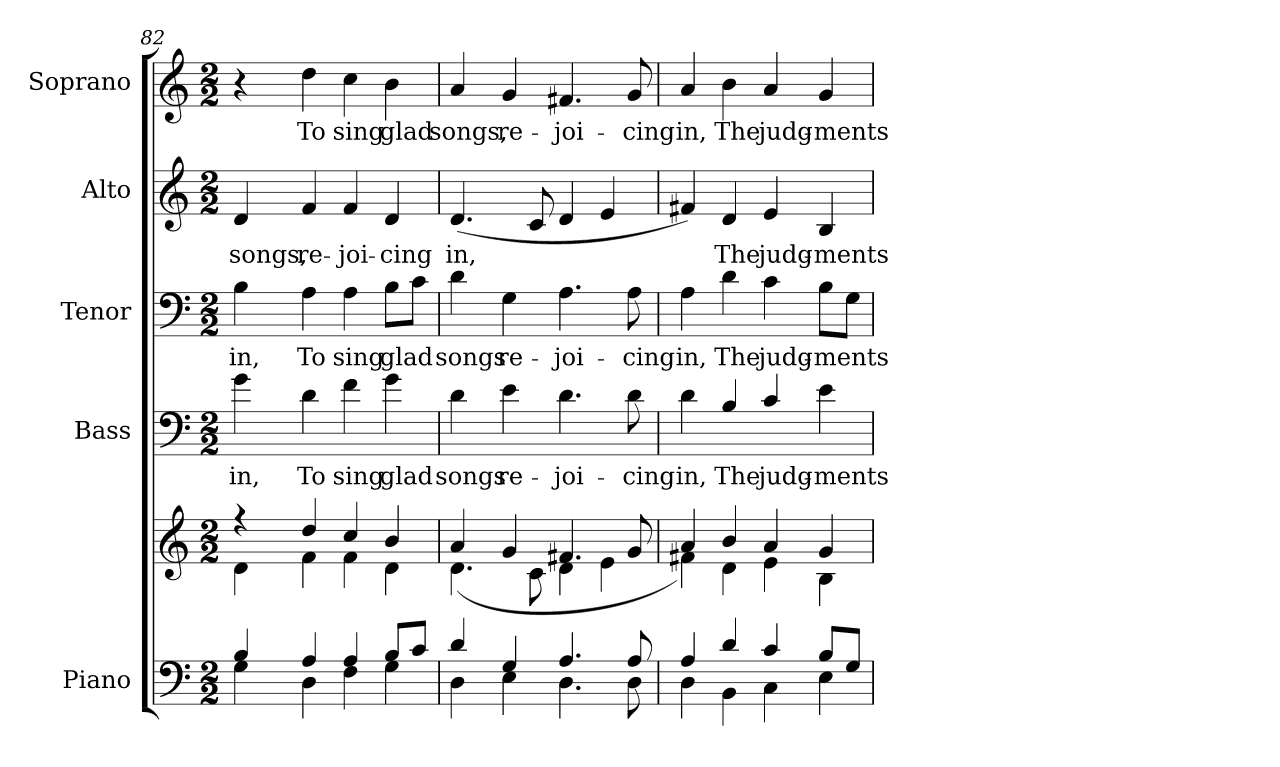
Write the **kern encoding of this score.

**kern	**kern	**kern	**text	**kern	**text	**kern	**text	**kern	**text
*part5	*part5	*part4	*part4	*part3	*part3	*part2	*part2	*part1	*part1
*staff6	*staff5	*staff4	*staff4	*staff3	*staff3	*staff2	*staff2	*staff1	*staff1
*I"Piano	*	*I"Bass	*	*I"Tenor	*	*I"Alto	*	*I"Soprano	*
*I'Pno.	*	*	*	*	*	*	*	*	*
*clefF4	*clefG2	*clefF4	*	*clefF4	*	*clefG2	*	*clefG2	*
*	*	*ITrd7c12	*	*	*	*	*	*	*
*k[]	*k[]	*k[]	*	*k[]	*	*k[]	*	*k[]	*
*C:	*C:	*C:	*	*C:	*	*C:	*	*C:	*
*M2/2	*M2/2	*M2/2	*	*M2/2	*	*M2/2	*	*M2/2	*
=82	=82	=82	=82	=82	=82	=82	=82	=82	=82
*^	*^	*	*	*	*	*	*	*	*
!	!	!	!	!	!LO:LY:b:color=#000000	!	!	!	!	!	!
!	!	!	!	!	!	!	!LO:LY:b:color=#000000	!	!	!	!
!	!	!	!	!	!	!	!	!	!LO:LY:b:color=#000000	!	!
4Bi/	4Gi\	4r	4di\	4Gi\	in,	4Bi\	in,	4di/	songs,	4r	.
!	!	!	!	!	!LO:LY:b:color=#000000	!	!	!	!	!	!
!	!	!	!	!	!	!	!LO:LY:b:color=#000000	!	!	!	!
!	!	!	!	!	!	!	!	!	!LO:LY:b:color=#000000	!	!
!	!	!	!	!	!	!	!	!	!	!	!LO:LY:b:color=#000000
4Ai/	4Di\	4ddi/	4fi\	4Di\	To	4Ai\	To	4fi/	re-	4ddi\	To
!	!	!	!	!	!LO:LY:b:color=#000000	!	!	!	!	!	!
!	!	!	!	!	!	!	!LO:LY:b:color=#000000	!	!	!	!
!	!	!	!	!	!	!	!	!	!LO:LY:b:color=#000000	!	!
!	!	!	!	!	!	!	!	!	!	!	!LO:LY:b:color=#000000
4Ai/	4Fi\	4cci/	4fi\	4Fi\	sing	4Ai\	sing	4fi/	-joi-	4cci\	sing
!	!	!	!	!	!LO:LY:b:color=#000000	!	!	!	!	!	!
!	!	!	!	!	!	!	!LO:LY:b:color=#000000	!	!	!	!
!	!	!	!	!	!	!	!	!	!LO:LY:b:color=#000000	!	!
!	!	!	!	!	!	!	!	!	!	!	!LO:LY:b:color=#000000
8Bi/L	4Gi\	4bi/	4di\	4Gi\	glad	8Bi\L	glad	4di/	-cing	4bi\	glad
8ci/J	.	.	.	.	.	8ci\J	.	.	.	.	.
=83	=83	=83	=83	=83	=83	=83	=83	=83	=83	=83	=83
!	!	!	!	!	!LO:LY:b:color=#000000	!	!	!	!	!	!
!	!	!	!	!	!	!	!LO:LY:b:color=#000000	!	!	!	!
!	!	!	!	!	!	!	!	!	!LO:LY:b:color=#000000	!	!
!	!	!	!	!	!	!	!	!	!	!	!LO:LY:b:color=#000000
4di/	4Di\	4ai/	(4.di\	4Di\	songs	4di\	songs	(4.di/	in,	4ai/	songs,
!	!	!	!	!	!LO:LY:b:color=#000000	!	!	!	!	!	!
!	!	!	!	!	!	!	!LO:LY:b:color=#000000	!	!	!	!
!	!	!	!	!	!	!	!	!	!	!	!LO:LY:b:color=#000000
4Gi/	4Ei\	4gi/	.	4Ei\	re-	4Gi\	re-	.	.	4gi/	re-
.	.	.	8ci\	.	.	.	.	8ci/	.	.	.
!	!	!	!	!	!LO:LY:b:color=#000000	!	!	!	!	!	!
!	!	!	!	!	!	!	!LO:LY:b:color=#000000	!	!	!	!
!	!	!	!	!	!	!	!	!	!	!	!LO:LY:b:color=#000000
4.Ai/	4.Di\	4.f#Xi/	4di\	4.Di\	-joi-	4.Ai\	-joi-	4di/	.	4.f#Xi/	-joi-
.	.	.	4ei\	.	.	.	.	4ei/	.	.	.
!	!	!	!	!	!LO:LY:b:color=#000000	!	!	!	!	!	!
!	!	!	!	!	!	!	!LO:LY:b:color=#000000	!	!	!	!
!	!	!	!	!	!	!	!	!	!	!	!LO:LY:b:color=#000000
8Ai/	8Di\	8gi/	.	8Di\	-cing	8Ai\	-cing	.	.	8gi/	-cing
=84	=84	=84	=84	=84	=84	=84	=84	=84	=84	=84	=84
!	!	!	!	!	!LO:LY:b:color=#000000	!	!	!	!	!	!
!	!	!	!	!	!	!	!LO:LY:b:color=#000000	!	!	!	!
!	!	!	!	!	!	!	!	!	!	!	!LO:LY:b:color=#000000
4Ai/	4Di\	4ai/	4f#Xi\)	4Di\	in,	4Ai\	in,	4f#Xi/)	.	4ai/	in,
!	!	!	!	!	!LO:LY:b:color=#000000	!	!	!	!	!	!
!	!	!	!	!	!	!	!LO:LY:b:color=#000000	!	!	!	!
!	!	!	!	!	!	!	!	!	!LO:LY:b:color=#000000	!	!
!	!	!	!	!	!	!	!	!	!	!	!LO:LY:b:color=#000000
4di/	4BBi\	4bi/	4di\	4BBi/	The	4di\	The	4di/	The	4bi\	The
!	!	!	!	!	!LO:LY:b:color=#000000	!	!	!	!	!	!
!	!	!	!	!	!	!	!LO:LY:b:color=#000000	!	!	!	!
!	!	!	!	!	!	!	!	!	!LO:LY:b:color=#000000	!	!
!	!	!	!	!	!	!	!	!	!	!	!LO:LY:b:color=#000000
4ci/	4Ci\	4ai/	4ei\	4Ci/	judg-	4ci\	judg-	4ei/	judg-	4ai/	judg-
!	!	!	!	!	!LO:LY:b:color=#000000	!	!	!	!	!	!
!	!	!	!	!	!	!	!LO:LY:b:color=#000000	!	!	!	!
!	!	!	!	!	!	!	!	!	!LO:LY:b:color=#000000	!	!
!	!	!	!	!	!	!	!	!	!	!	!LO:LY:b:color=#000000
8Bi/L	4Ei\	4gi/	4Bi\	4Ei\	-ments	8Bi\L	-ments	4Bi/	-ments	4gi/	-ments
8Gi/J	.	.	.	.	.	8Gi\J	.	.	.	.	.
*v	*v	*	*	*	*	*	*	*	*	*	*
*	*v	*v	*	*	*	*	*	*	*	*
=	=	=	=	=	=	=	=	=	=
*-	*-	*-	*-	*-	*-	*-	*-	*-	*-
